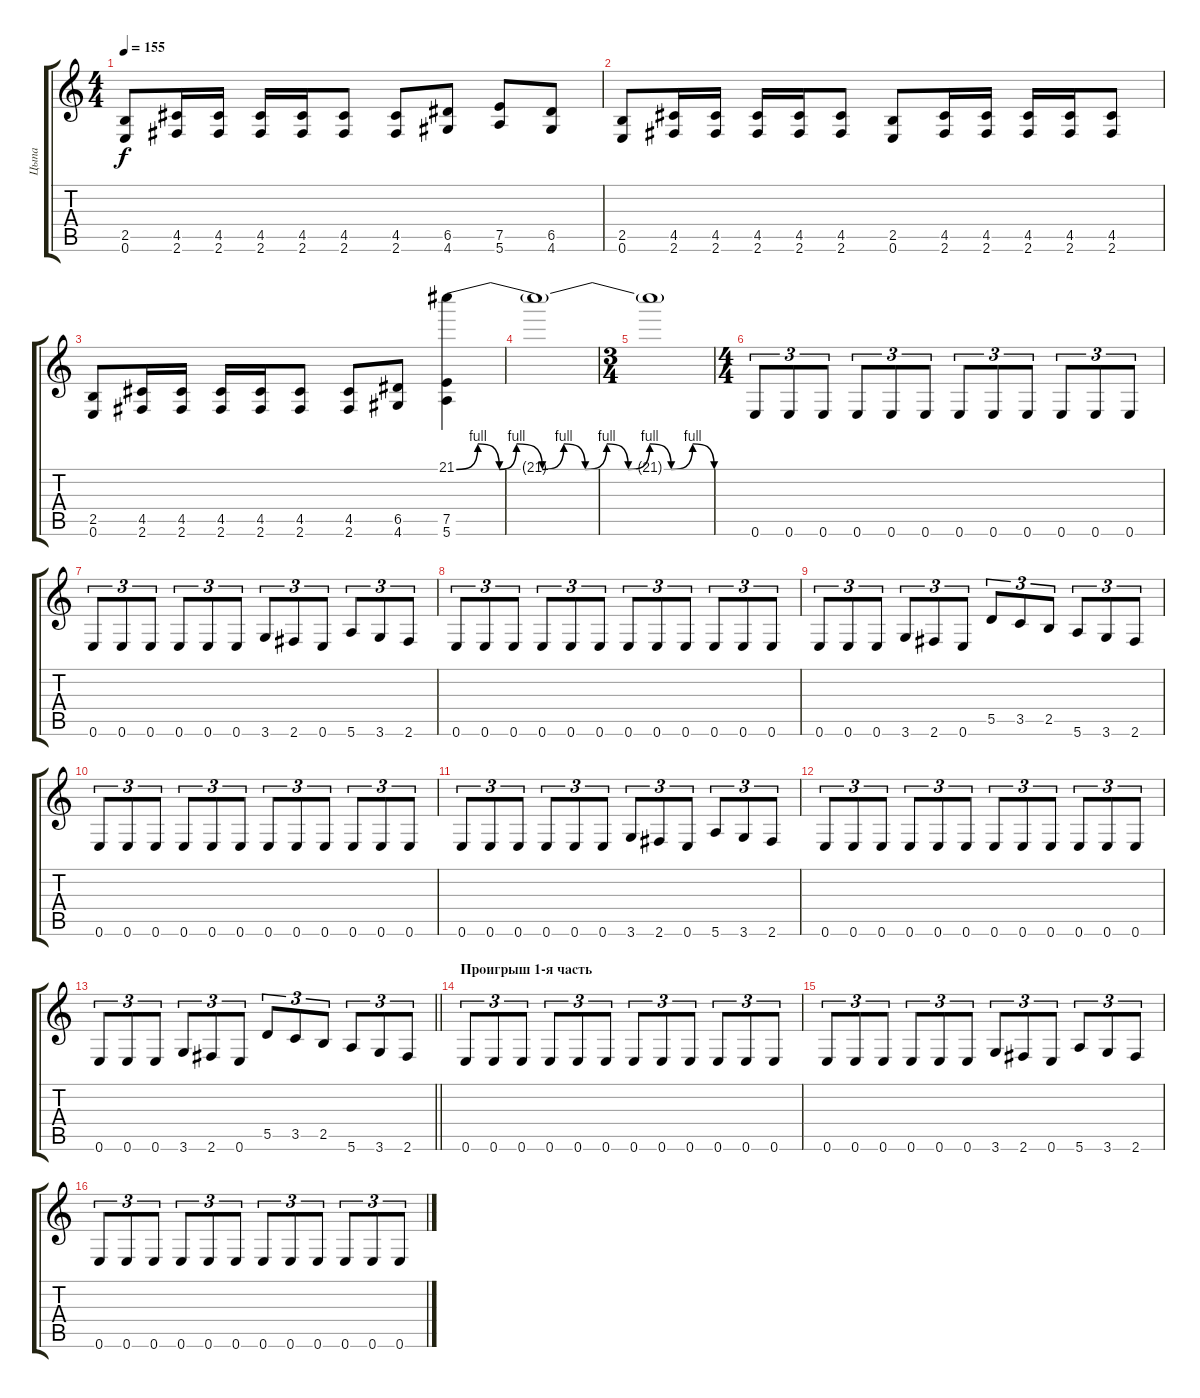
\track ("Цыпа" "Цыпа") {instrument distortionguitar}
\staff {score tabs}
\tuning (E4 B3 G3 D3 A2 E2) {hide}
\ts (4 4)
\tempo 155
\clef g2
\ks c
(2.5 0.6).8{dy f} (4.5 2.6).16 (4.5 2.6).16 (4.5 2.6).16 (4.5 2.6).16 (4.5 2.6).8 (4.5 2.6).8 (6.5 4.6).8 (7.5 5.6).8 (6.5 4.6).8 |
(2.5 0.6).8 (4.5 2.6).16 (4.5 2.6).16 (4.5 2.6).16 (4.5 2.6).16 (4.5 2.6).8 (2.5 0.6).8 (4.5 2.6).16 (4.5 2.6).16 (4.5 2.6).16 (4.5 2.6).16 (4.5 2.6).8 |
(2.5 0.6).8 (4.5 2.6).16 (4.5 2.6).16 (4.5 2.6).16 (4.5 2.6).16 (4.5 2.6).8 (4.5 2.6).8 (6.5 4.6).8 (21.1{be (custom 0 0 5 4 10 0 14 4 20 0 25 4 30 0 35 4 40 0 45 4 50 0 55 4 60 0)} 7.5 5.6).4 |
21.1{t}.1 |
\ts (3 4)
21.1{t}.1 |
\ts (4 4)
0.6.8{tu (3 2)} 0.6.8{tu (3 2)} 0.6.8{tu (3 2)} 0.6.8{tu (3 2)} 0.6.8{tu (3 2)} 0.6.8{tu (3 2)} 0.6.8{tu (3 2)} 0.6.8{tu (3 2)} 0.6.8{tu (3 2)} 0.6.8{tu (3 2)} 0.6.8{tu (3 2)} 0.6.8{tu (3 2)} |
0.6.8{tu (3 2)} 0.6.8{tu (3 2)} 0.6.8{tu (3 2)} 0.6.8{tu (3 2)} 0.6.8{tu (3 2)} 0.6.8{tu (3 2)} 3.6.8{tu (3 2)} 2.6.8{tu (3 2)} 0.6.8{tu (3 2)} 5.6.8{tu (3 2)} 3.6.8{tu (3 2)} 2.6.8{tu (3 2)} |
0.6.8{tu (3 2)} 0.6.8{tu (3 2)} 0.6.8{tu (3 2)} 0.6.8{tu (3 2)} 0.6.8{tu (3 2)} 0.6.8{tu (3 2)} 0.6.8{tu (3 2)} 0.6.8{tu (3 2)} 0.6.8{tu (3 2)} 0.6.8{tu (3 2)} 0.6.8{tu (3 2)} 0.6.8{tu (3 2)} |
0.6.8{tu (3 2)} 0.6.8{tu (3 2)} 0.6.8{tu (3 2)} 3.6.8{tu (3 2)} 2.6.8{tu (3 2)} 0.6.8{tu (3 2)} 5.5.8{tu (3 2)} 3.5.8{tu (3 2)} 2.5.8{tu (3 2)} 5.6.8{tu (3 2)} 3.6.8{tu (3 2)} 2.6.8{tu (3 2)} |
0.6.8{tu (3 2)} 0.6.8{tu (3 2)} 0.6.8{tu (3 2)} 0.6.8{tu (3 2)} 0.6.8{tu (3 2)} 0.6.8{tu (3 2)} 0.6.8{tu (3 2)} 0.6.8{tu (3 2)} 0.6.8{tu (3 2)} 0.6.8{tu (3 2)} 0.6.8{tu (3 2)} 0.6.8{tu (3 2)} |
0.6.8{tu (3 2)} 0.6.8{tu (3 2)} 0.6.8{tu (3 2)} 0.6.8{tu (3 2)} 0.6.8{tu (3 2)} 0.6.8{tu (3 2)} 3.6.8{tu (3 2)} 2.6.8{tu (3 2)} 0.6.8{tu (3 2)} 5.6.8{tu (3 2)} 3.6.8{tu (3 2)} 2.6.8{tu (3 2)} |
0.6.8{tu (3 2)} 0.6.8{tu (3 2)} 0.6.8{tu (3 2)} 0.6.8{tu (3 2)} 0.6.8{tu (3 2)} 0.6.8{tu (3 2)} 0.6.8{tu (3 2)} 0.6.8{tu (3 2)} 0.6.8{tu (3 2)} 0.6.8{tu (3 2)} 0.6.8{tu (3 2)} 0.6.8{tu (3 2)} |
\barLineRight lightlight
0.6.8{tu (3 2)} 0.6.8{tu (3 2)} 0.6.8{tu (3 2)} 3.6.8{tu (3 2)} 2.6.8{tu (3 2)} 0.6.8{tu (3 2)} 5.5.8{tu (3 2)} 3.5.8{tu (3 2)} 2.5.8{tu (3 2)} 5.6.8{tu (3 2)} 3.6.8{tu (3 2)} 2.6.8{tu (3 2)} |
\section ("" "Проигрыш 1-я часть")
0.6.8{tu (3 2)} 0.6.8{tu (3 2)} 0.6.8{tu (3 2)} 0.6.8{tu (3 2)} 0.6.8{tu (3 2)} 0.6.8{tu (3 2)} 0.6.8{tu (3 2)} 0.6.8{tu (3 2)} 0.6.8{tu (3 2)} 0.6.8{tu (3 2)} 0.6.8{tu (3 2)} 0.6.8{tu (3 2)} |
0.6.8{tu (3 2)} 0.6.8{tu (3 2)} 0.6.8{tu (3 2)} 0.6.8{tu (3 2)} 0.6.8{tu (3 2)} 0.6.8{tu (3 2)} 3.6.8{tu (3 2)} 2.6.8{tu (3 2)} 0.6.8{tu (3 2)} 5.6.8{tu (3 2)} 3.6.8{tu (3 2)} 2.6.8{tu (3 2)} |
0.6.8{tu (3 2)} 0.6.8{tu (3 2)} 0.6.8{tu (3 2)} 0.6.8{tu (3 2)} 0.6.8{tu (3 2)} 0.6.8{tu (3 2)} 0.6.8{tu (3 2)} 0.6.8{tu (3 2)} 0.6.8{tu (3 2)} 0.6.8{tu (3 2)} 0.6.8{tu (3 2)} 0.6.8{tu (3 2)}
